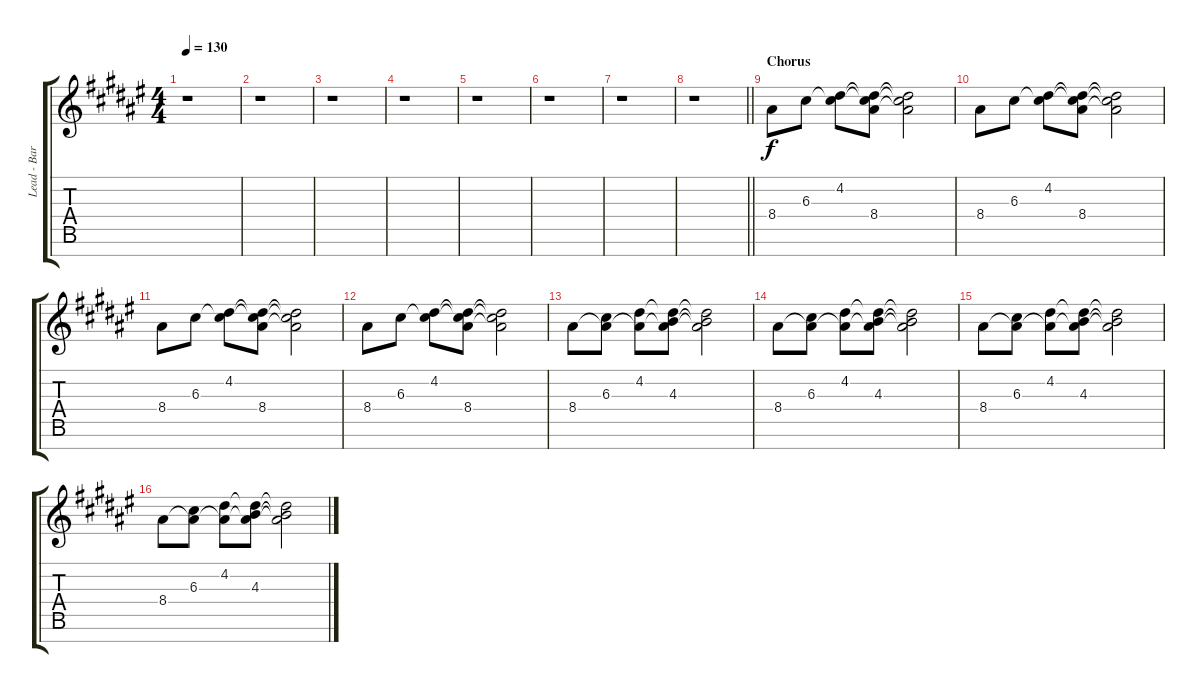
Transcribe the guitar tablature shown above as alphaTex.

\track ("Lead - Bart Hennephof" "Lead - Bar") {instrument overdrivenguitar}
\staff {score tabs}
\tuning (E4 B3 G3 D3 A2 E2 B1) {hide}
\ts (4 4)
\tempo 130
\clef g2
\ks d#minor
r.1{dy f} |
r.1 |
r.1 |
r.1 |
r.1 |
r.1 |
r.1 |
\barLineRight lightlight
r.1 |
\section ("" "Chorus")
8.4.8 6.3.8 (4.2 6.3{t}).8 (4.2{t} 6.3{t} 8.4).8 (4.2{t} 6.3{t} 8.4{t}).2 |
8.4.8 6.3.8 (4.2 6.3{t}).8 (4.2{t} 6.3{t} 8.4).8 (4.2{t} 6.3{t} 8.4{t}).2 |
8.4.8 6.3.8 (4.2 6.3{t}).8 (4.2{t} 6.3{t} 8.4).8 (4.2{t} 6.3{t} 8.4{t}).2 |
8.4.8 6.3.8 (4.2 6.3{t}).8 (4.2{t} 6.3{t} 8.4).8 (4.2{t} 6.3{t} 8.4{t}).2 |
8.4.8 (6.3 8.4{t}).8 (4.2 8.4{t}).8 (4.2{t} 4.3 8.4{t}).8 (4.2{t} 4.3{t} 8.4{t}).2 |
8.4.8 (6.3 8.4{t}).8 (4.2 8.4{t}).8 (4.2{t} 4.3 8.4{t}).8 (4.2{t} 4.3{t} 8.4{t}).2 |
8.4.8 (6.3 8.4{t}).8 (4.2 8.4{t}).8 (4.2{t} 4.3 8.4{t}).8 (4.2{t} 4.3{t} 8.4{t}).2 |
8.4.8 (6.3 8.4{t}).8 (4.2 8.4{t}).8 (4.2{t} 4.3 8.4{t}).8 (4.2{t} 4.3{t} 8.4{t}).2
